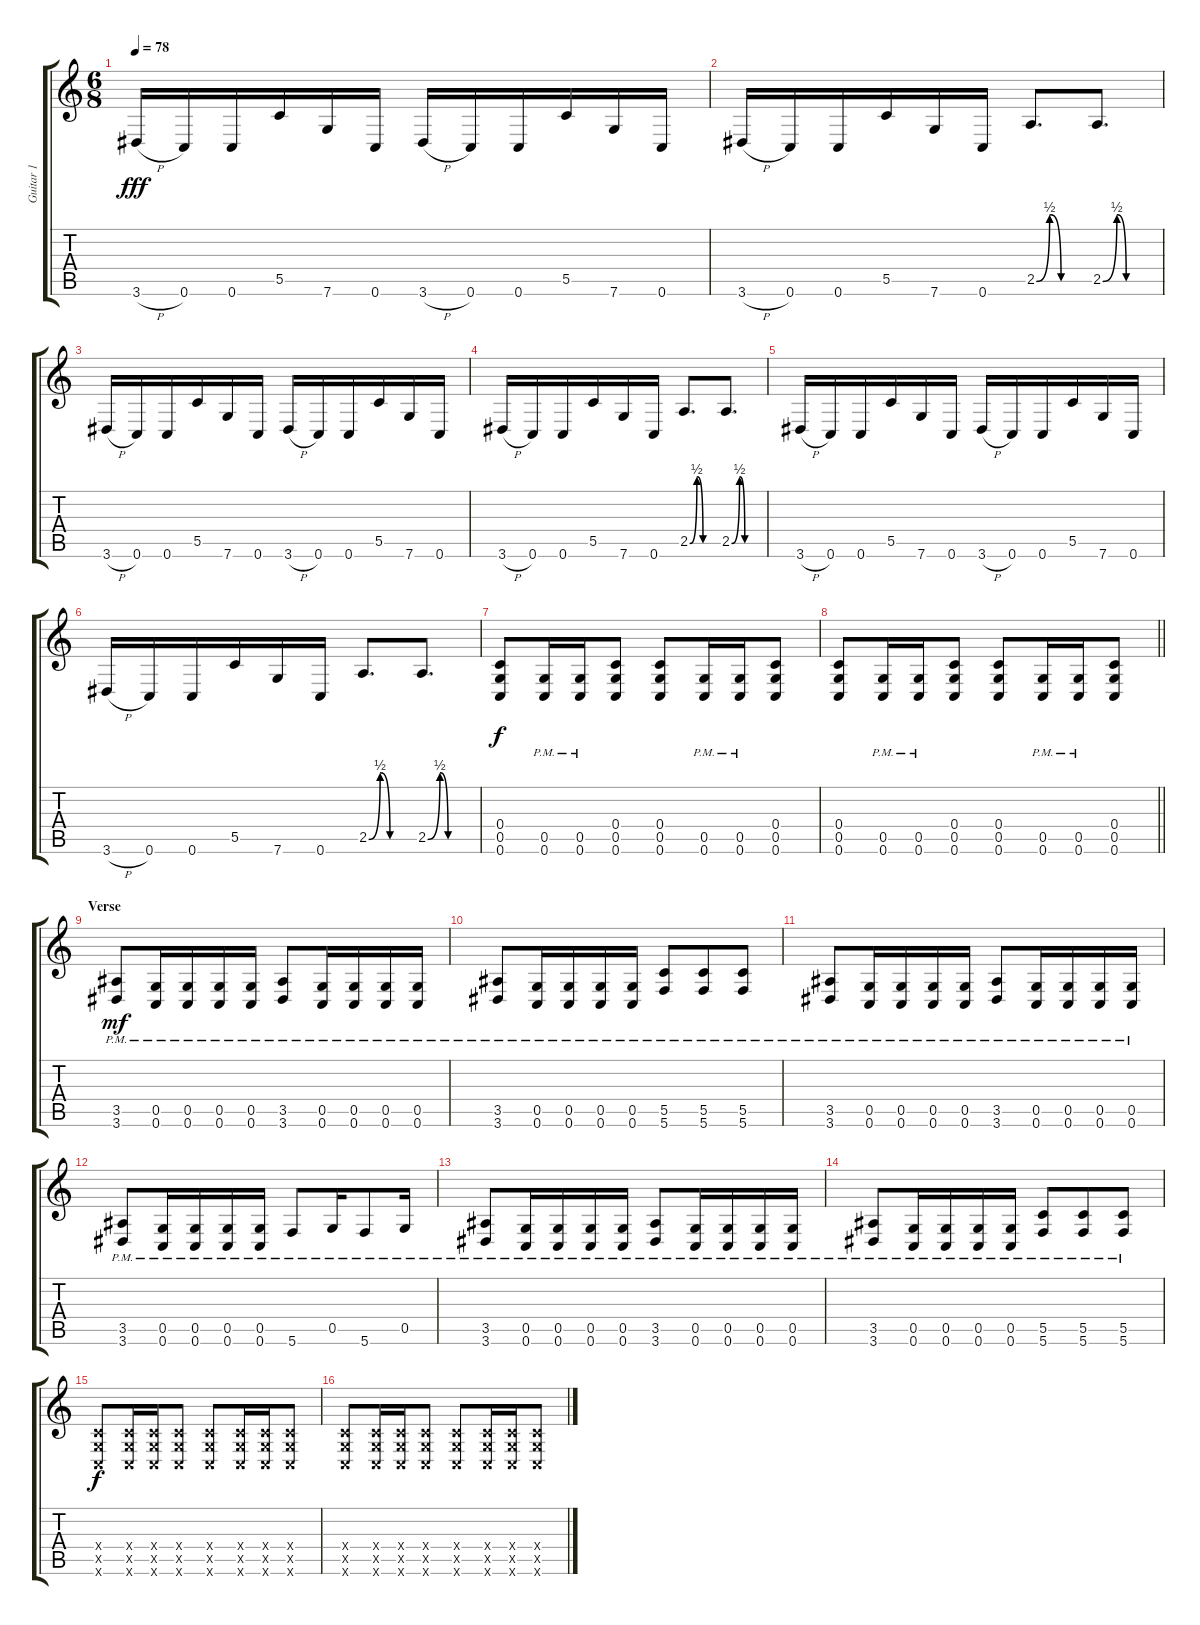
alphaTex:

\track ("Guitar 1" "Guitar 1") {instrument distortionguitar}
\staff {score tabs}
\tuning (D4 A3 F3 C3 G2 C2) {hide}
\ts (6 8)
\tempo 78
\clef g2
\ks c
3.6{h}.16{dy fff} 0.6.16 0.6.16 5.5.16 7.6.16 0.6.16 3.6{h}.16 0.6.16 0.6.16 5.5.16 7.6.16 0.6.16 |
3.6{h}.16 0.6.16 0.6.16 5.5.16 7.6.16 0.6.16 2.5{be (custom 0 0 15 2 28 0 60 0)}.8{d} 2.5{be (custom 0 0 15 2 25 0 45 0 60 0)}.8{d} |
3.6{h}.16 0.6.16 0.6.16 5.5.16 7.6.16 0.6.16 3.6{h}.16 0.6.16 0.6.16 5.5.16 7.6.16 0.6.16 |
3.6{h}.16 0.6.16 0.6.16 5.5.16 7.6.16 0.6.16 2.5{be (custom 0 0 15 2 28 0 60 0)}.8{d} 2.5{be (custom 0 0 15 2 25 0 45 0 60 0)}.8{d} |
3.6{h}.16 0.6.16 0.6.16 5.5.16 7.6.16 0.6.16 3.6{h}.16 0.6.16 0.6.16 5.5.16 7.6.16 0.6.16 |
3.6{h}.16 0.6.16 0.6.16 5.5.16 7.6.16 0.6.16 2.5{be (custom 0 0 15 2 28 0 60 0)}.8{d} 2.5{be (custom 0 0 15 2 25 0 45 0 60 0)}.8{d} |
(0.4 0.5 0.6).8{dy f} (0.5{pm} 0.6{pm}).16 (0.5{pm} 0.6{pm}).16 (0.4 0.5 0.6).8 (0.4 0.5 0.6).8 (0.5{pm} 0.6{pm}).16 (0.5{pm} 0.6{pm}).16 (0.4 0.5 0.6).8 |
\barLineRight lightlight
(0.4 0.5 0.6).8 (0.5{pm} 0.6{pm}).16 (0.5{pm} 0.6{pm}).16 (0.4 0.5 0.6).8 (0.4 0.5 0.6).8 (0.5{pm} 0.6{pm}).16 (0.5{pm} 0.6{pm}).16 (0.4 0.5 0.6).8 |
\section ("" "Verse")
(3.5{pm} 3.6{pm}).8{dy mf} (0.5{pm} 0.6{pm}).16 (0.5{pm} 0.6{pm}).16 (0.5{pm} 0.6{pm}).16 (0.5{pm} 0.6{pm}).16 (3.5{pm} 3.6{pm}).8 (0.5{pm} 0.6{pm}).16 (0.5{pm} 0.6{pm}).16 (0.5{pm} 0.6{pm}).16 (0.5{pm} 0.6{pm}).16 |
(3.5{pm} 3.6{pm}).8 (0.5{pm} 0.6{pm}).16 (0.5{pm} 0.6{pm}).16 (0.5{pm} 0.6{pm}).16 (0.5{pm} 0.6{pm}).16 (5.5{pm} 5.6{pm}).8 (5.5{pm} 5.6{pm}).8 (5.5{pm} 5.6{pm}).8 |
(3.5{pm} 3.6{pm}).8 (0.5{pm} 0.6{pm}).16 (0.5{pm} 0.6{pm}).16 (0.5{pm} 0.6{pm}).16 (0.5{pm} 0.6{pm}).16 (3.5{pm} 3.6{pm}).8 (0.5{pm} 0.6{pm}).16 (0.5{pm} 0.6{pm}).16 (0.5{pm} 0.6{pm}).16 (0.5{pm} 0.6{pm}).16 |
(3.5{pm} 3.6{pm}).8 (0.5{pm} 0.6{pm}).16 (0.5{pm} 0.6{pm}).16 (0.5{pm} 0.6{pm}).16 (0.5{pm} 0.6{pm}).16 5.6{pm}.8 0.5{pm}.16 5.6{pm}.8 0.5{pm}.16 |
(3.5{pm} 3.6{pm}).8 (0.5{pm} 0.6{pm}).16 (0.5{pm} 0.6{pm}).16 (0.5{pm} 0.6{pm}).16 (0.5{pm} 0.6{pm}).16 (3.5{pm} 3.6{pm}).8 (0.5{pm} 0.6{pm}).16 (0.5{pm} 0.6{pm}).16 (0.5{pm} 0.6{pm}).16 (0.5{pm} 0.6{pm}).16 |
(3.5{pm} 3.6{pm}).8 (0.5{pm} 0.6{pm}).16 (0.5{pm} 0.6{pm}).16 (0.5{pm} 0.6{pm}).16 (0.5{pm} 0.6{pm}).16 (5.5{pm} 5.6{pm}).8 (5.5{pm} 5.6{pm}).8 (5.5{pm} 5.6{pm}).8 |
(0.4{x} 0.5{x} 0.6{x}).8{dy f} (0.4{x} 0.5{x} 0.6{x}).16 (0.4{x} 0.5{x} 0.6{x}).16 (0.4{x} 0.5{x} 0.6{x}).8 (0.4{x} 0.5{x} 0.6{x}).8 (0.4{x} 0.5{x} 0.6{x}).16 (0.4{x} 0.5{x} 0.6{x}).16 (0.4{x} 0.5{x} 0.6{x}).8 |
(0.4{x} 0.5{x} 0.6{x}).8 (0.4{x} 0.5{x} 0.6{x}).16 (0.4{x} 0.5{x} 0.6{x}).16 (0.4{x} 0.5{x} 0.6{x}).8 (0.4{x} 0.5{x} 0.6{x}).8 (0.4{x} 0.5{x} 0.6{x}).16 (0.4{x} 0.5{x} 0.6{x}).16 (0.4{x} 0.5{x} 0.6{x}).8
